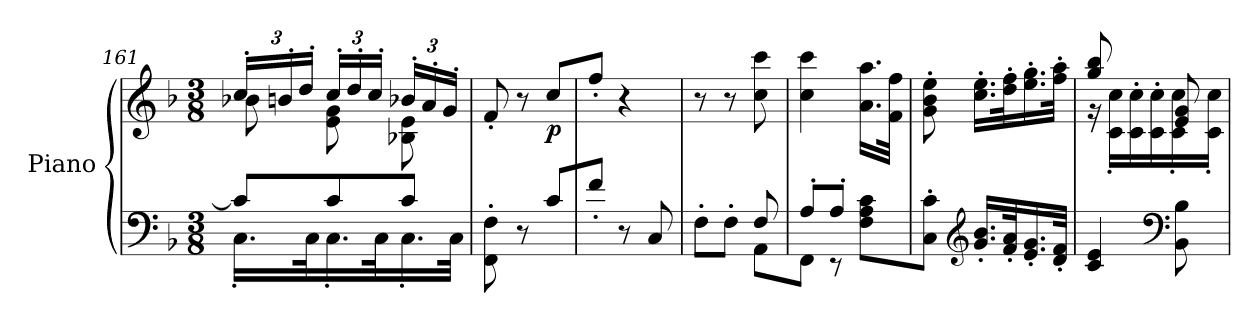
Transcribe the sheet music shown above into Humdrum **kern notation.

**kern	**kern	**dynam
*part1	*part1	*part1
*staff2	*staff1	*staff1/2
*I"Piano	*	*
*I'Pno.	*	*
*clefF4	*clefG2	*
*k[b-]	*k[b-]	*
*M3/8	*M3/8	*
=161	=161	=161
*^	*	*
*	*	*Xbrackettup	*
*	*	*^	*
8c/L]	16.C'\LL	24cc'/LL	8b-X\	.
.	.	24bn'/	.	.
.	.	24dd'/JJ	.	.
.	32C\K	.	.	.
8c/	16.C'\	24cc'/LL	8e\ 8g\	.
.	.	24dd'/	.	.
.	.	24cc'/JJ	.	.
.	32C\K	.	.	.
8c/J	16.C'\	24b-X'/LL	8B-X\ 8e\	.
.	.	24a'/	.	.
.	.	24g'/JJ	.	.
.	32C\JJk	.	.	.
*v	*v	*	*	*
*	*v	*v	*
=162	=162	=162
8FF\' 8F\'	8f'/	.
8r	8r	.
!	!	!LO:DY:b
8c/L	8cc/L	p
=163	=163	=163
8f'/J	8ff'/J	.
8r	4r	.
8C/	.	.
!!LO:LB:g=z
=164	=164	=164
*^	*	*
8F'\L	4ryy	8r	.
8F'\J	.	8r	.
8F/	8AA\L	8cc\ 8ccc\	.
=165	=165	=165	=165
8A'/L	8FF\J	4cc\ 4ccc\	.
8A'/J	8r	.	.
8F\ 8A\ 8c\L	8rEEyy	16.a\ 16.aa\LL	.
.	.	32f\ 32ff\JJk	.
*v	*v	*	*
=166	=166	=166
8C\' 8c\'J	8g\' 8b-\' 8ee\'	.
*clefG2	*	*
16.g/' 16.b-/'LL	16.cc\' 16.ee\'LL	.
32f/' 32a/'K	32dd\' 32ff\'K	.
16.e/' 16.g/'	16.ee\' 16.gg\'	.
32d/' 32f/'JJk	32ff\' 32aa\'JJk	.
=167	=167	=167
*	*^	*
4c/ 4e/	8gg/ 8bb-/	16r	.
.	.	16c\' 16cc\'LL	.
.	8rffyy	16c\' 16cc\'	.
.	.	16c\' 16cc\'	.
*clefF4	*	*	*
8BB-\ 8B-\	8e/ 8g/	16c\' 16cc\'	.
.	.	16c\' 16cc\'JJ	.
*	*v	*v	*
=	=	=
*-	*-	*-
